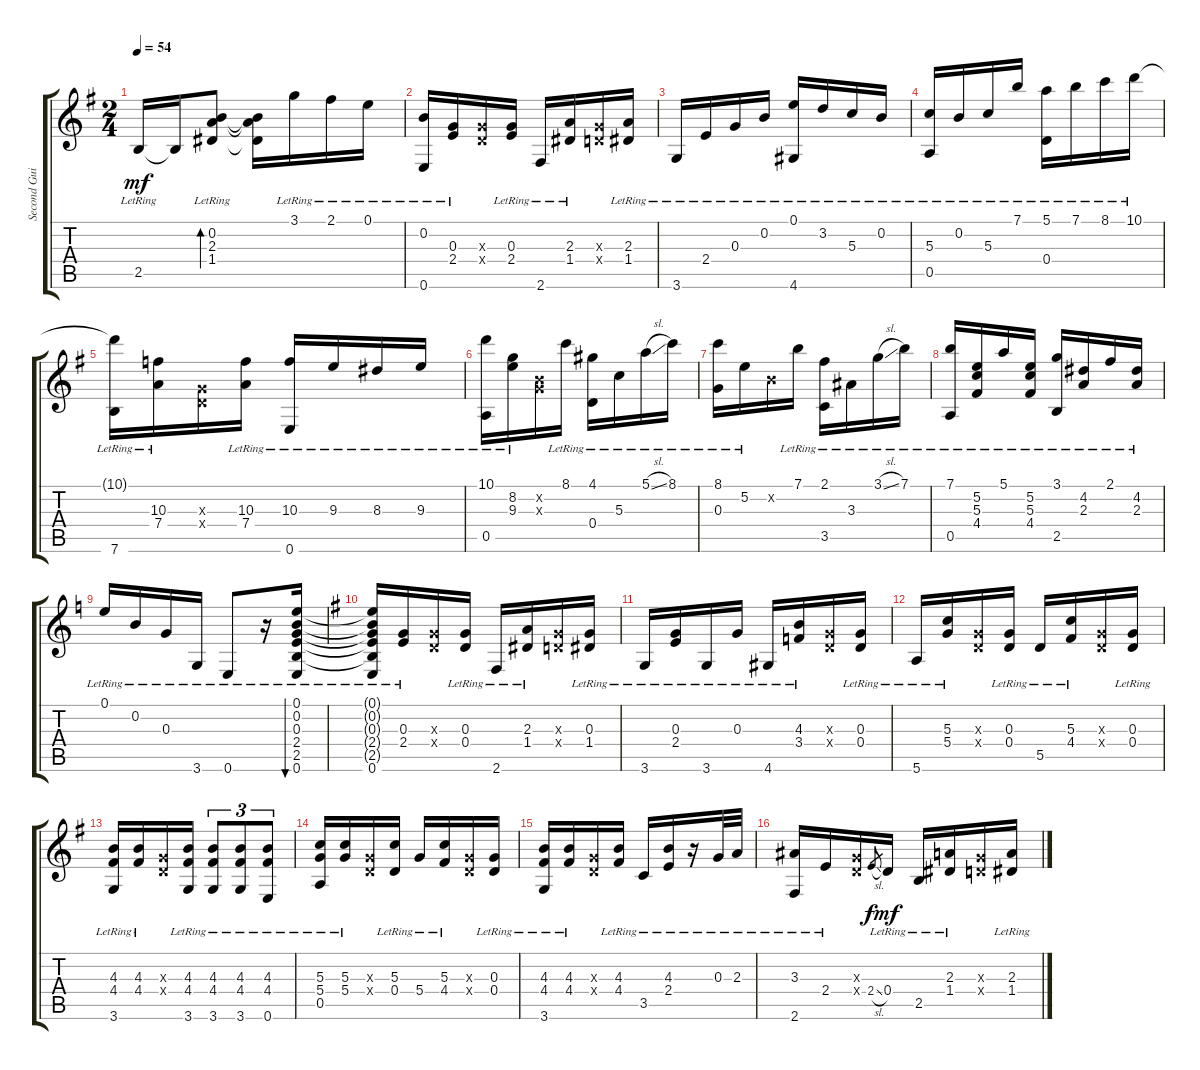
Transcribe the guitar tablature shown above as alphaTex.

\track ("Second Guitar" "Second Gui") {instrument acousticguitarsteel}
\staff {score tabs}
\tuning (E4 B3 G3 D3 A2 E2) {hide}
\ts (2 4)
\tempo 54
\clef g2
\ks g
2.5{lr}.16{dy mf} 2.5{t}.16 (0.2{lr} 2.3{lr} 1.4{lr}).8{bd 480} (0.2{t} 2.3{t} 1.4{t}).16 3.1{lr}.16 2.1{lr}.16 0.1{lr}.16 |
(0.2{lr} 0.6{lr}).16 (0.3{lr} 2.4{lr}).16 (0.3{x} 0.4{x}).16 (0.3{lr} 2.4{lr}).16 2.6{lr}.16 (2.3{lr} 1.4{lr}).16 (0.3{x} 0.4{x}).16 (2.3{lr} 1.4{lr}).16 |
3.6{lr}.16 2.4{lr}.16 0.3{lr}.16 0.2{lr}.16 (0.1{lr} 4.6{lr}).16 3.2{lr}.16 5.3{lr}.16 0.2{lr}.16 |
(5.3{lr} 0.5{lr}).16 0.2{lr}.16 5.3{lr}.16 7.1{lr}.16 (5.1{lr} 0.4{lr}).16 7.1{lr}.16 8.1{lr}.16 10.1{lr}.16 |
(10.1{t} 7.6{lr}).16 (10.3{lr} 7.4{lr}).16 (0.3{x} 0.4{x}).16 (10.3{lr} 7.4{lr}).16 (10.3{lr} 0.6{lr}).16 9.3{lr}.16 8.3{lr}.16 9.3{lr}.16 |
(10.1{lr} 0.5{lr}).16 (8.2{lr} 9.3{lr}).16 (0.2{x} 0.3{x}).16 8.1{lr}.16 (4.1{lr} 0.4{lr}).16 5.3{lr}.16 5.1{sl lr}.16 8.1{lr}.16 |
(8.1{lr} 0.3{lr}).16 5.2{lr}.16 0.2{x}.16 7.1{lr}.16 (2.1{lr} 3.5{lr}).16 3.3{lr}.16 3.1{sl lr}.16 7.1{lr}.16 |
(7.1{lr} 0.5{lr}).16 (5.2{lr} 5.3{lr} 4.4{lr}).16 5.1{lr}.16 (5.2{lr} 5.3{lr} 4.4{lr}).16 (3.1{lr} 2.5{lr}).16 (4.2{lr} 2.3{lr}).16 2.1{lr}.16 (4.2{lr} 2.3{lr}).16 |
\ks c
0.1{lr}.16 0.2{lr}.16 0.3{lr}.16 3.6{lr}.16 0.6{lr}.8 r.16 (0.1{lr} 0.2{lr} 0.3{lr} 2.4{lr} 2.5{lr} 0.6{lr}).16{bu 480} |
\ks g
(0.1{t} 0.2{t} 0.3{t} 2.4{t} 2.5{t} 0.6{lr}).16 (0.3{lr} 2.4{lr}).16 (0.3{x} 0.4{x}).16 (0.3{lr} 0.4{lr}).16 2.6{lr}.16 (2.3{lr} 1.4{lr}).16 (0.3{x} 0.4{x}).16 (0.3{lr} 1.4{lr}).16 |
3.6{lr}.16 (0.3{lr} 2.4{lr}).16 3.6{lr}.16 0.3{lr}.16 4.6{lr}.16 (4.3{lr} 3.4{lr}).16 (0.3{x} 0.4{x}).16 (0.3{lr} 0.4{lr}).16 |
5.6{lr}.16 (5.3{lr} 5.4{lr}).16 (0.3{x} 0.4{x}).16 (0.3{lr} 0.4{lr}).16 5.5{lr}.16 (5.3{lr} 4.4{lr}).16 (0.3{x} 0.4{x}).16 (0.3{lr} 0.4{lr}).16 |
(4.3{lr} 4.4{lr} 3.6{lr}).16 (4.3{lr} 4.4{lr}).16 (0.3{x} 0.4{x}).16 (4.3{lr} 4.4{lr} 3.6{lr}).16 (4.3{lr} 4.4{lr} 3.6{lr}).8{tu (3 2)} (4.3{lr} 4.4{lr} 3.6{lr}).8{tu (3 2)} (4.3{lr} 4.4{lr} 0.6{lr}).8{tu (3 2)} |
(5.3{lr} 5.4{lr} 0.5{lr}).16 (5.3{lr} 5.4{lr}).16 (0.3{x} 0.4{x}).16 (5.3{lr} 0.4{lr}).16 5.4{lr}.16 (5.3{lr} 4.4{lr}).16 (0.3{x} 0.4{x}).16 (0.3{lr} 0.4{lr}).16 |
(4.3{lr} 4.4{lr} 3.6{lr}).16 (4.3{lr} 4.4{lr}).16 (0.3{x} 0.4{x}).16 (4.3{lr} 4.4{lr}).16 3.5{lr}.16 (4.3{lr} 2.4{lr}).16 r.16 0.3{lr}.32 2.3{lr}.32 |
(3.3{lr} 2.6{lr}).16 2.4{lr}.16 (0.3{x} 0.4{x}).16 2.4{sl}.8{gr dy f} 0.4{lr}.16{dy mf} 2.5{lr}.16 (2.3{lr} 1.4{lr}).16 (0.3{x} 0.4{x}).16 (2.3{lr} 1.4{lr}).16
